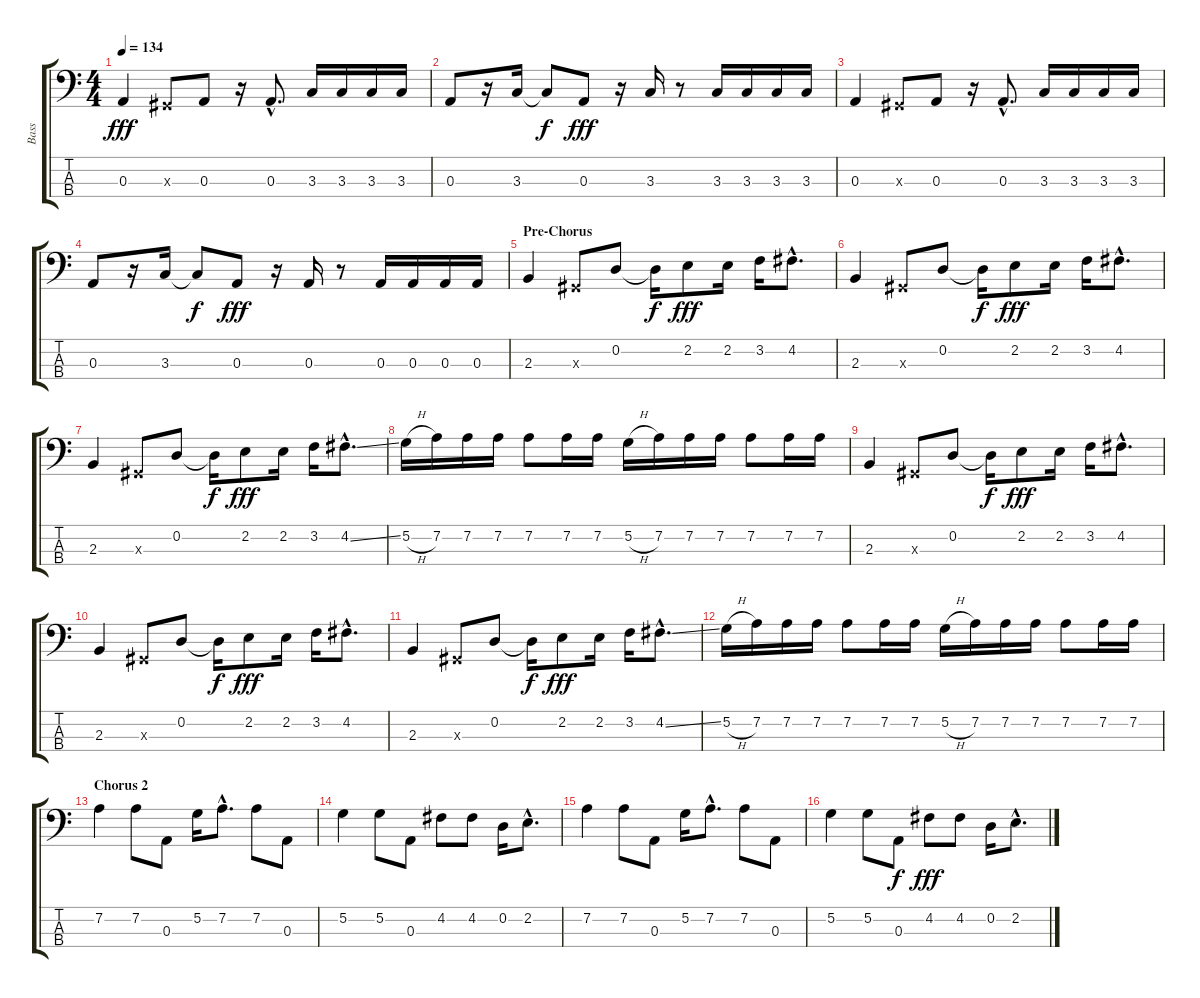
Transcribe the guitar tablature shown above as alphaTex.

\track ("Bass" "Bass") {instrument electricbassfinger}
\staff {score tabs}
\tuning (G2 D2 A1 E1) {hide}
\ts (4 4)
\tempo 134
\clef f4
\ks c
0.3.4{dy fff} -1.3{x}.8 0.3.8 r.16 0.3{hac}.8{d} 3.3.16 3.3.16 3.3.16 3.3.16 |
0.3.8 r.16 3.3.16 3.3{t}.8{dy f} 0.3.8{dy fff} r.16 3.3.16 r.8 3.3.16 3.3.16 3.3.16 3.3.16 |
0.3.4 -1.3{x}.8 0.3.8 r.16 0.3{hac}.8{d} 3.3.16 3.3.16 3.3.16 3.3.16 |
0.3.8 r.16 3.3.16 3.3{t}.8{dy f} 0.3.8{dy fff} r.16 0.3.16 r.8 0.3.16 0.3.16 0.3.16 0.3.16 |
\section ("" "Pre-Chorus")
2.3.4 -1.3{x}.8 0.2.8 0.2{t}.16{dy f} 2.2.8{dy fff} 2.2.16 3.2.16 4.2{hac}.8{d} |
2.3.4 -1.3{x}.8 0.2.8 0.2{t}.16{dy f} 2.2.8{dy fff} 2.2.16 3.2.16 4.2{hac}.8{d} |
2.3.4 -1.3{x}.8 0.2.8 0.2{t}.16{dy f} 2.2.8{dy fff} 2.2.16 3.2.16 4.2{ss hac}.8{d} |
5.2{h}.16 7.2.16 7.2.16 7.2.16 7.2.8 7.2.16 7.2.16 5.2{h}.16 7.2.16 7.2.16 7.2.16 7.2.8 7.2.16 7.2.16 |
2.3.4 -1.3{x}.8 0.2.8 0.2{t}.16{dy f} 2.2.8{dy fff} 2.2.16 3.2.16 4.2{hac}.8{d} |
2.3.4 -1.3{x}.8 0.2.8 0.2{t}.16{dy f} 2.2.8{dy fff} 2.2.16 3.2.16 4.2{hac}.8{d} |
2.3.4 -1.3{x}.8 0.2.8 0.2{t}.16{dy f} 2.2.8{dy fff} 2.2.16 3.2.16 4.2{ss hac}.8{d} |
5.2{h}.16 7.2.16 7.2.16 7.2.16 7.2.8 7.2.16 7.2.16 5.2{h}.16 7.2.16 7.2.16 7.2.16 7.2.8 7.2.16 7.2.16 |
\section ("" "Chorus 2")
7.2.4 7.2.8 0.3.8 5.2.16 7.2{hac}.8{d} 7.2.8 0.3.8 |
5.2.4 5.2.8 0.3.8 4.2.8 4.2.8 0.2.16 2.2{hac}.8{d} |
7.2.4 7.2.8 0.3.8 5.2.16 7.2{hac}.8{d} 7.2.8 0.3.8 |
5.2.4 5.2.8 0.3.8{dy f} 4.2.8{dy fff} 4.2.8 0.2.16 2.2{hac}.8{d}
